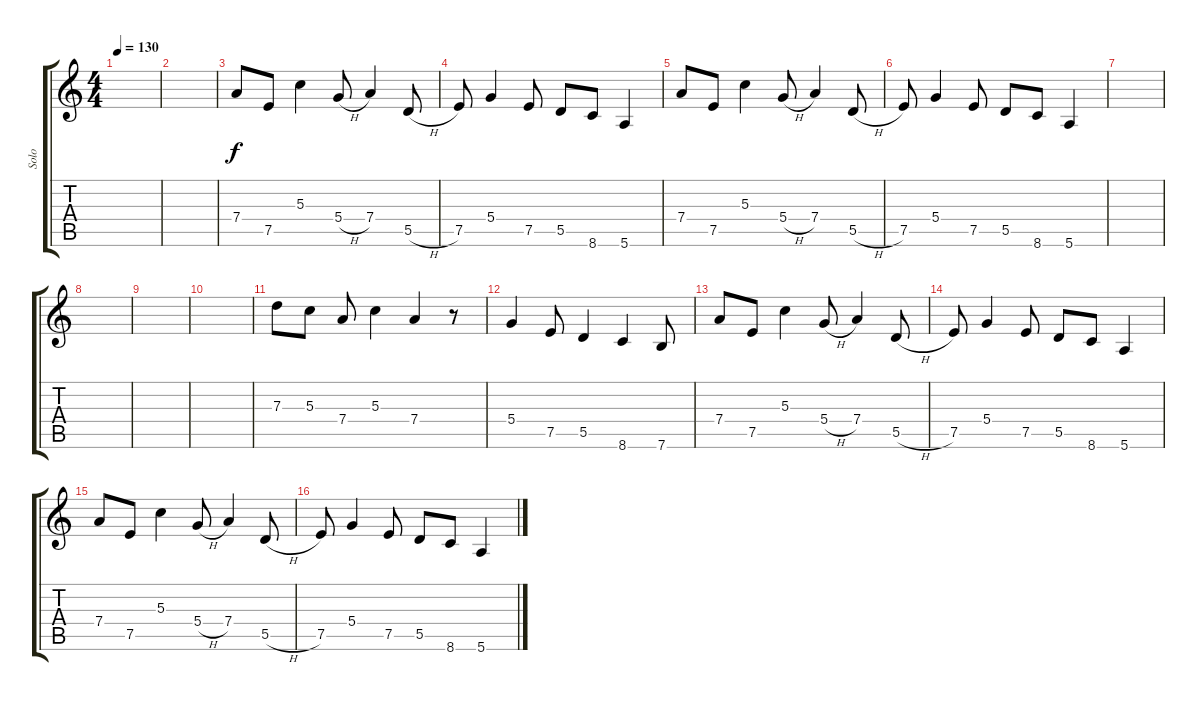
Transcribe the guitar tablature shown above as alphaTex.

\track ("Solo" "Solo") {instrument distortionguitar}
\staff {score tabs}
\tuning (E4 B3 G3 D3 A2 E2) {hide}
\ts (4 4)
\tempo 130
\clef g2
\ks c
|
|
7.4.8 7.5.8 5.3.4 5.4{h}.8 7.4.4 5.5{h}.8 |
7.5.8 5.4.4 7.5.8 5.5.8 8.6.8 5.6.4 |
7.4.8 7.5.8 5.3.4 5.4{h}.8 7.4.4 5.5{h}.8 |
7.5.8 5.4.4 7.5.8 5.5.8 8.6.8 5.6.4 |
|
|
|
|
7.3.8 5.3.8 7.4.8 5.3.4 7.4.4 r.8 |
5.4.4 7.5.8 5.5.4 8.6.4 7.6.8 |
7.4.8 7.5.8 5.3.4 5.4{h}.8 7.4.4 5.5{h}.8 |
7.5.8 5.4.4 7.5.8 5.5.8 8.6.8 5.6.4 |
7.4.8 7.5.8 5.3.4 5.4{h}.8 7.4.4 5.5{h}.8 |
7.5.8 5.4.4 7.5.8 5.5.8 8.6.8 5.6.4
